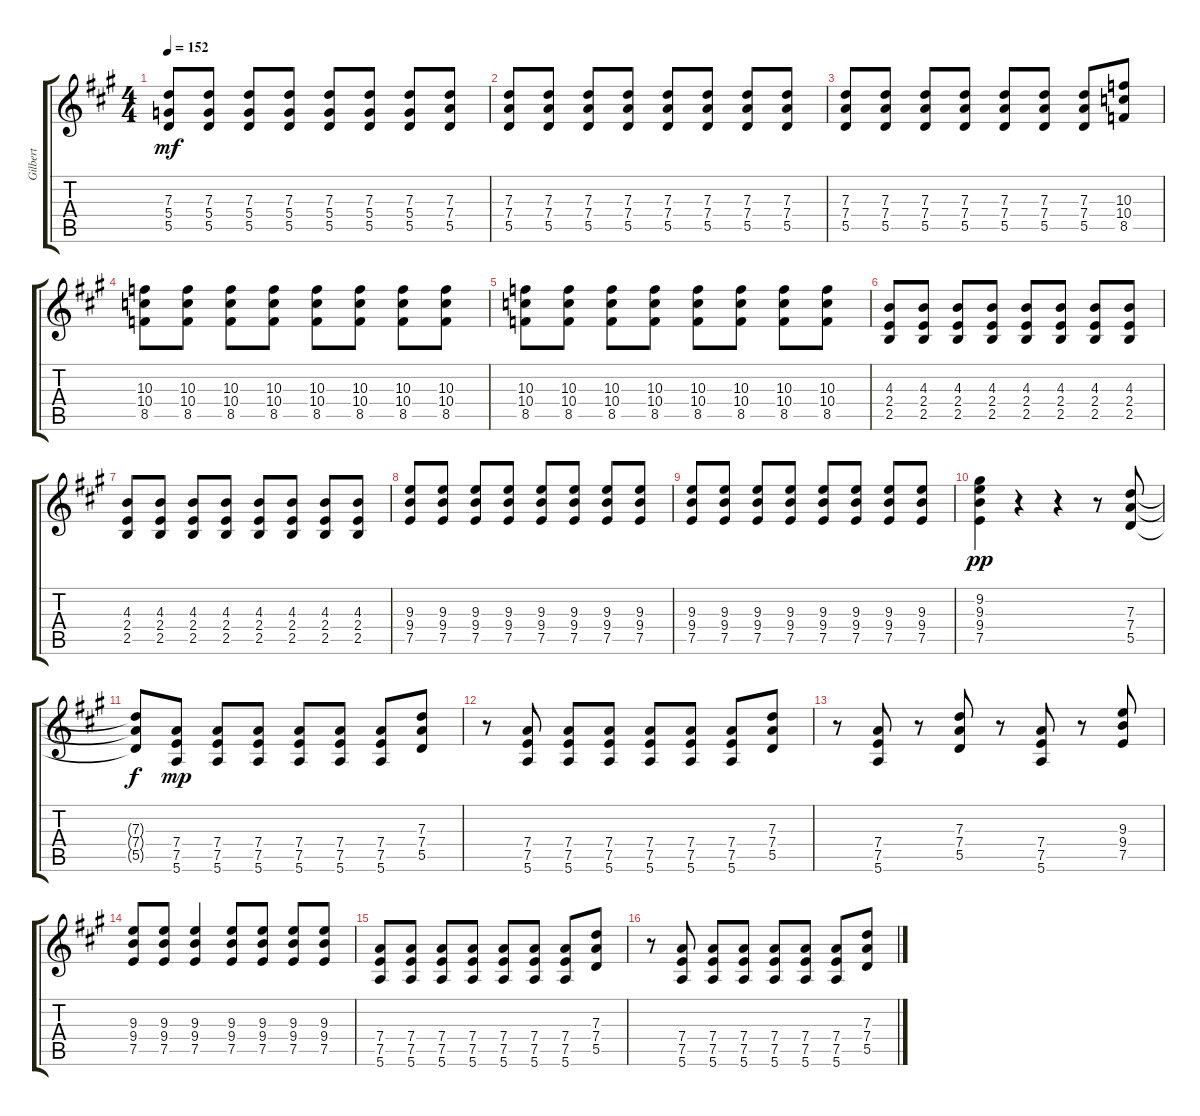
\track ("Gilbert" "Gilbert") {instrument distortionguitar}
\staff {score tabs}
\tuning (E4 B3 G3 D3 A2 E2) {hide}
\ts (4 4)
\tempo 152
\clef g2
\ks a
(7.3 5.4 5.5).8{dy mf} (7.3 5.4 5.5).8 (7.3 5.4 5.5).8 (7.3 5.4 5.5).8 (7.3 5.4 5.5).8 (7.3 5.4 5.5).8 (7.3 5.4 5.5).8 (7.3 7.4 5.5).8 |
(7.3 7.4 5.5).8 (7.3 7.4 5.5).8 (7.3 7.4 5.5).8 (7.3 7.4 5.5).8 (7.3 7.4 5.5).8 (7.3 7.4 5.5).8 (7.3 7.4 5.5).8 (7.3 7.4 5.5).8 |
(7.3 7.4 5.5).8 (7.3 7.4 5.5).8 (7.3 7.4 5.5).8 (7.3 7.4 5.5).8 (7.3 7.4 5.5).8 (7.3 7.4 5.5).8 (7.3 7.4 5.5).8 (10.3 10.4 8.5).8 |
(10.3 10.4 8.5).8 (10.3 10.4 8.5).8 (10.3 10.4 8.5).8 (10.3 10.4 8.5).8 (10.3 10.4 8.5).8 (10.3 10.4 8.5).8 (10.3 10.4 8.5).8 (10.3 10.4 8.5).8 |
(10.3 10.4 8.5).8 (10.3 10.4 8.5).8 (10.3 10.4 8.5).8 (10.3 10.4 8.5).8 (10.3 10.4 8.5).8 (10.3 10.4 8.5).8 (10.3 10.4 8.5).8 (10.3 10.4 8.5).8 |
(4.3 2.4 2.5).8 (4.3 2.4 2.5).8 (4.3 2.4 2.5).8 (4.3 2.4 2.5).8 (4.3 2.4 2.5).8 (4.3 2.4 2.5).8 (4.3 2.4 2.5).8 (4.3 2.4 2.5).8 |
(4.3 2.4 2.5).8 (4.3 2.4 2.5).8 (4.3 2.4 2.5).8 (4.3 2.4 2.5).8 (4.3 2.4 2.5).8 (4.3 2.4 2.5).8 (4.3 2.4 2.5).8 (4.3 2.4 2.5).8 |
(9.3 9.4 7.5).8 (9.3 9.4 7.5).8 (9.3 9.4 7.5).8 (9.3 9.4 7.5).8 (9.3 9.4 7.5).8 (9.3 9.4 7.5).8 (9.3 9.4 7.5).8 (9.3 9.4 7.5).8 |
(9.3 9.4 7.5).8 (9.3 9.4 7.5).8 (9.3 9.4 7.5).8 (9.3 9.4 7.5).8 (9.3 9.4 7.5).8 (9.3 9.4 7.5).8 (9.3 9.4 7.5).8 (9.3 9.4 7.5).8 |
(9.2 9.3 9.4 7.5).4{dy pp} r.4 r.4 r.8 (7.3 7.4 5.5).8 |
(7.3{t} 7.4{t} 5.5{t}).8{dy f} (7.4 7.5 5.6).8{dy mp} (7.4 7.5 5.6).8 (7.4 7.5 5.6).8 (7.4 7.5 5.6).8 (7.4 7.5 5.6).8 (7.4 7.5 5.6).8 (7.3 7.4 5.5).8 |
r.8 (7.4 7.5 5.6).8 (7.4 7.5 5.6).8 (7.4 7.5 5.6).8 (7.4 7.5 5.6).8 (7.4 7.5 5.6).8 (7.4 7.5 5.6).8 (7.3 7.4 5.5).8 |
r.8 (7.4 7.5 5.6).8 r.8 (7.3 7.4 5.5).8 r.8 (7.4 7.5 5.6).8 r.8 (9.3 9.4 7.5).8 |
(9.3 9.4 7.5).8 (9.3 9.4 7.5).8 (9.3 9.4 7.5).4 (9.3 9.4 7.5).8 (9.3 9.4 7.5).8 (9.3 9.4 7.5).8 (9.3 9.4 7.5).8 |
(7.4 7.5 5.6).8 (7.4 7.5 5.6).8 (7.4 7.5 5.6).8 (7.4 7.5 5.6).8 (7.4 7.5 5.6).8 (7.4 7.5 5.6).8 (7.4 7.5 5.6).8 (7.3 7.4 5.5).8 |
r.8 (7.4 7.5 5.6).8 (7.4 7.5 5.6).8 (7.4 7.5 5.6).8 (7.4 7.5 5.6).8 (7.4 7.5 5.6).8 (7.4 7.5 5.6).8 (7.3 7.4 5.5).8
